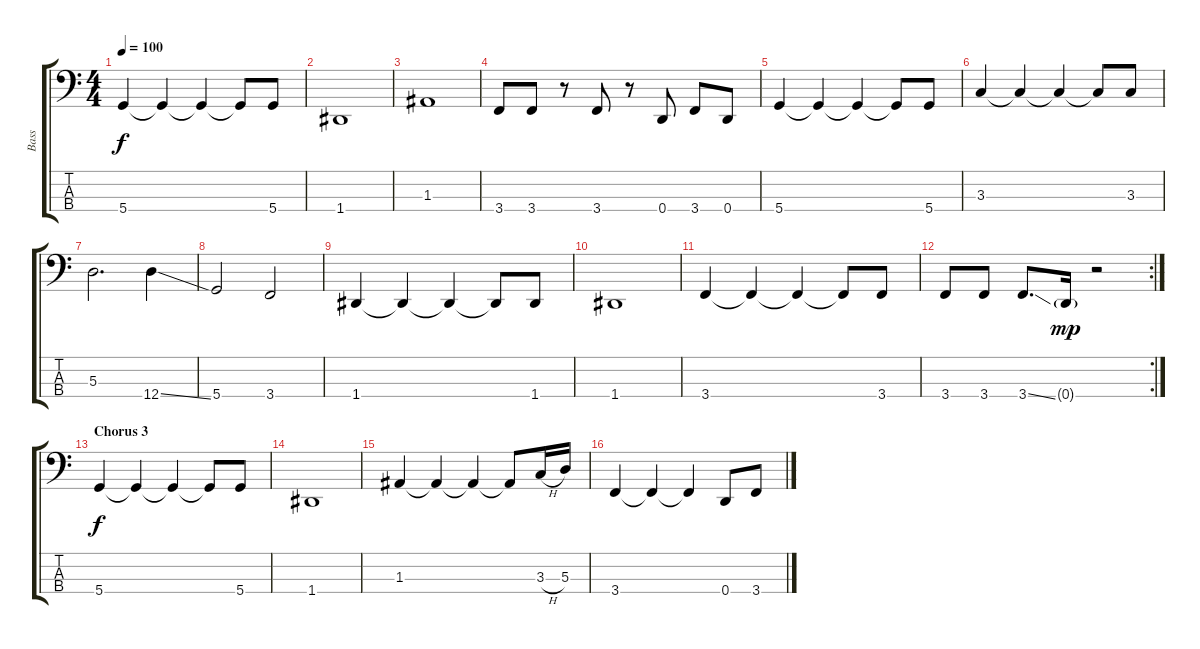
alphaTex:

\track ("Bass" "Bass") {instrument electricbassfinger}
\staff {score tabs}
\tuning (G2 D2 A1 D1) {hide}
\ts (4 4)
\tempo 100
\clef f4
\ks c
5.4.4{dy f} 5.4{t}.4 5.4{t}.4 5.4{t}.8 5.4.8 |
1.4.1 |
1.3.1 |
3.4.8 3.4.8 r.8 3.4.8 r.8 0.4.8 3.4.8 0.4.8 |
5.4.4 5.4{t}.4 5.4{t}.4 5.4{t}.8 5.4.8 |
3.3.4 3.3{t}.4 3.3{t}.4 3.3{t}.8 3.3.8 |
5.3.2{d} 12.4{ss}.4 |
5.4.2 3.4.2 |
1.4.4 1.4{t}.4 1.4{t}.4 1.4{t}.8 1.4.8 |
1.4.1 |
3.4.4 3.4{t}.4 3.4{t}.4 3.4{t}.8 3.4.8 |
\rc 2
3.4.8 3.4.8 3.4{ss}.8{d} 0.4{g}.16{dy mp} r.2 |
\section ("" "Chorus 3")
5.4.4{dy f} 5.4{t}.4 5.4{t}.4 5.4{t}.8 5.4.8 |
1.4.1 |
1.3.4 1.3{t}.4 1.3{t}.4 1.3{t}.8 3.3{h}.16 5.3.16 |
3.4.4 3.4{t}.4 3.4{t}.4 0.4.8 3.4.8
